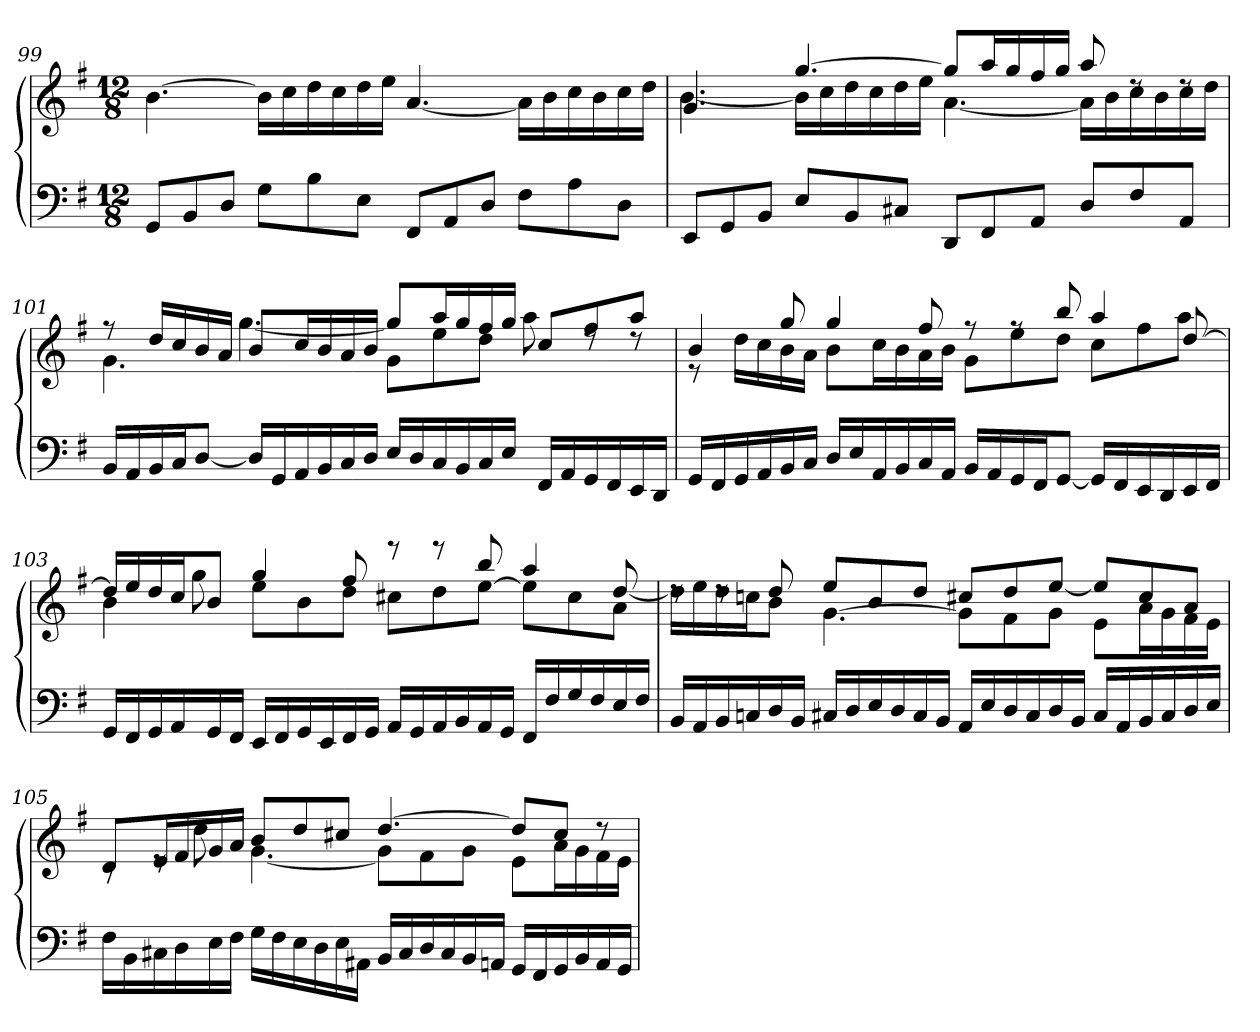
**kern	**kern
*part1	*part1
*staff2	*staff1
!!LO:LB:g=z
*clefF4	*clefG2
*k[f#]	*k[f#]
*G:	*G:
*M12/8	*M12/8
*MM90	*MM90
=99	=99
8GG/L	[4.b\
8BB/	.
8D/J	.
8G\L	16b\LL]
.	16cc\
8B\	16dd\
.	16cc\
8E\J	16dd\
.	16ee\JJ
8FF#/L	[4.a/
8AA/	.
8D/J	.
8F#\L	16a\LL]
.	16b\
8A\	16cc\
.	16b\
8D\J	16cc\
.	16dd\JJ
=100	=100
*	*^
8EE/L	4.g/	[4.b\
8GG/	.	.
8BB/J	.	.
8E/L	[4.gg/	16b\LL]
.	.	16cc\
8BB/	.	16dd\
.	.	16cc\
8C#X/J	.	16dd\
.	.	16ee\JJ
8DD/L	8gg/L]	[4.a\
8FF#/	16aa/L	.
.	16gg/	.
8AA/J	16ff#/	.
.	16gg/JJ	.
8D/L	8aa/	16a\LL]
.	.	16b\
8F#/	8rdd	16cc\
.	.	16b\
8AA/J	8rdd	16cc\
.	.	16dd\JJ
!!LO:LB:g=z	!!
=101	=101	=101
16BB/LL	8r	4.g\
16AA/	.	.
16BB/	16dd/LL	.
16C/J	16cc/	.
[8D/J	16b/	.
.	16a/JJ	.
16D/LL]	8b/L	[4.gg\
16GG/	.	.
16AA/	16cc/L	.
16BB/	16b/	.
16C/	16a/	.
16D/JJ	16b/JJ	.
16E/LL	8g\L	8gg/L]
16D/	.	.
16C/	8ee\	16aa/L
16BB/	.	16gg/
16C/	8dd\J	16ff#/
16E/JJ	.	16gg/JJ
16FF#/LL	8cc/L	8aa\
16AA/	.	.
16GG/	8ff#/	8rdd
16FF#/	.	.
16EE/	8aa/J	8rdd
16DD/JJ	.	.
=102	=102	=102
16GG/LL	4b/	8r
16FF#/	.	.
16GG/	.	16dd\LL
16AA/	.	16cc\
16BB/	8gg/	16b\
16C/JJ	.	16a\JJ
16D/LL	4gg/	8b\L
16E/	.	.
16AA/	.	16cc\L
16BB/	.	16b\
16C/	8ff#/	16a\
16AA/JJ	.	16b\JJ
16BB/LL	8rff	8g\L
16AA/	.	.
16GG/	8rff	8ee\
16FF#/J	.	.
[8GG/J	8bb/	8dd\J
16GG/LL]	4aa/	8cc\L
16FF#/	.	.
16EE/	.	8ff#\
16DD/	.	.
16EE/	[8dd/	8aa\J
16FF#/JJ	.	.
!!LO:LB:g=z	!!
=103	=103	=103
16GG/LL	16dd/LL]	4b\
16FF#/	16ee/	.
16GG/	16dd/	.
16AA/	16cc/J	.
16GG/	8b/J	8gg\
16FF#/JJ	.	.
16EE/LL	8ee\L	4gg/
16FF#/	.	.
16GG/	8b\	.
16EE/	.	.
16FF#/	8dd\J	8ff#/
16GG/JJ	.	.
16AA/LL	8cc#X\L	8reee
16GG/	.	.
16AA/	8dd\	8reee
16BB/	.	.
16AA/	[8ee\J	8bb/
16GG/JJ	.	.
16FF#/LL	8ee\L]	4aa/
16F#/	.	.
16G/	8cc#\	.
16F#/	.	.
16E/	8a\J	[8dd/
16F#/JJ	.	.
=104	=104	=104
16BB/LL	8rdd	16dd\LL]
16AA/	.	16ee\
16BB/	8rdd	16dd\
16Cn/	.	16ccn\J
16D/	8dd/	8b\J
16BB/JJ	.	.
16C#X/LL	[4.g\	8ee/L
16D/	.	.
16E/	.	8b/
16D/	.	.
16C#/	.	8dd/J
16BB/JJ	.	.
16AA/LL	8g\L]	8cc#X/L
16E/	.	.
16D/	8f#\	8dd/
16C#/	.	.
16D/	8g\J	[8ee/J
16BB/JJ	.	.
16C#/LL	8e\L	8ee/L]
16AA/	.	.
16BB/	16a\L	8cc#/
16C#/	16g\	.
16D/	16f#\	8a/J
16E/JJ	16e\JJ	.
!!LO:PB:g=z	!!
=105	=105	=105
16F#\LL	8d/L	8rc
16BB\	.	.
16C#X\	16e/L	8re
16D\	16f#/	.
16E\	16g/	8dd\
16F#\JJ	16a/JJ	.
16G\LL	8b/L	[4.g\
16F#\	.	.
16E\	8dd/	.
16D\	.	.
16E\	8cc#X/J	.
16AA#X\JJ	.	.
16BB/LL	[4.dd/	8g\L]
16C#/	.	.
16D/	.	8f#\
16C#/	.	.
16BB/	.	8g\J
16AAn/JJ	.	.
16GG/LL	8dd/L]	8e\L
16FF#/	.	.
16GG/	8cc#/J	16a\L
16BB/	.	16g\
16AA/	8rdd	16f#\
16GG/JJ	.	16e\JJ
*	*v	*v
=	=
*-	*-
